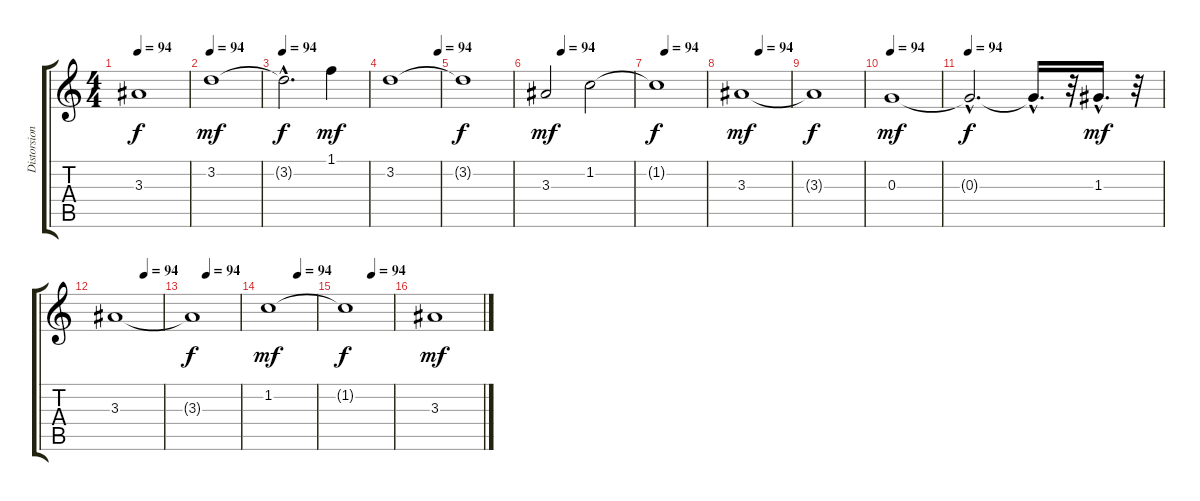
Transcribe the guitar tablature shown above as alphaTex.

\track ("Distorsion" "Distorsion") {instrument distortionguitar}
\staff {score tabs}
\tuning (E4 B3 G3 D3 A2 E2) {hide}
\ts (4 4)
\tempo 94
\clef g2
\ks c
3.3{t}.1{dy f} |
\tempo 94
3.2.1{dy mf} |
\tempo 94
3.2{hac t}.2{d dy f} 1.1.4{dy mf} |
\tempo (94 0.96875)
3.2.1 |
3.2{t}.1{dy f} |
\tempo (94 0.1875)
3.3.2{dy mf} 1.2.2 |
\tempo (94 0.1875)
1.2{t}.1{dy f} |
\tempo (94 0.375)
3.3.1{dy mf} |
3.3{t}.1{dy f} |
\tempo 94
0.3.1{dy mf} |
\tempo 94
0.3{hac t}.2{d dy f} 0.3{hac t}.16{d} r.32 1.3{hac}.16{d dy mf} r.32 |
\tempo (94 0.625)
3.3.1 |
\tempo (94 0.3125)
3.3{t}.1{dy f} |
\tempo (94 0.625)
1.2.1{dy mf} |
\tempo (94 0.5625)
1.2{t}.1{dy f} |
3.3.1{dy mf}
